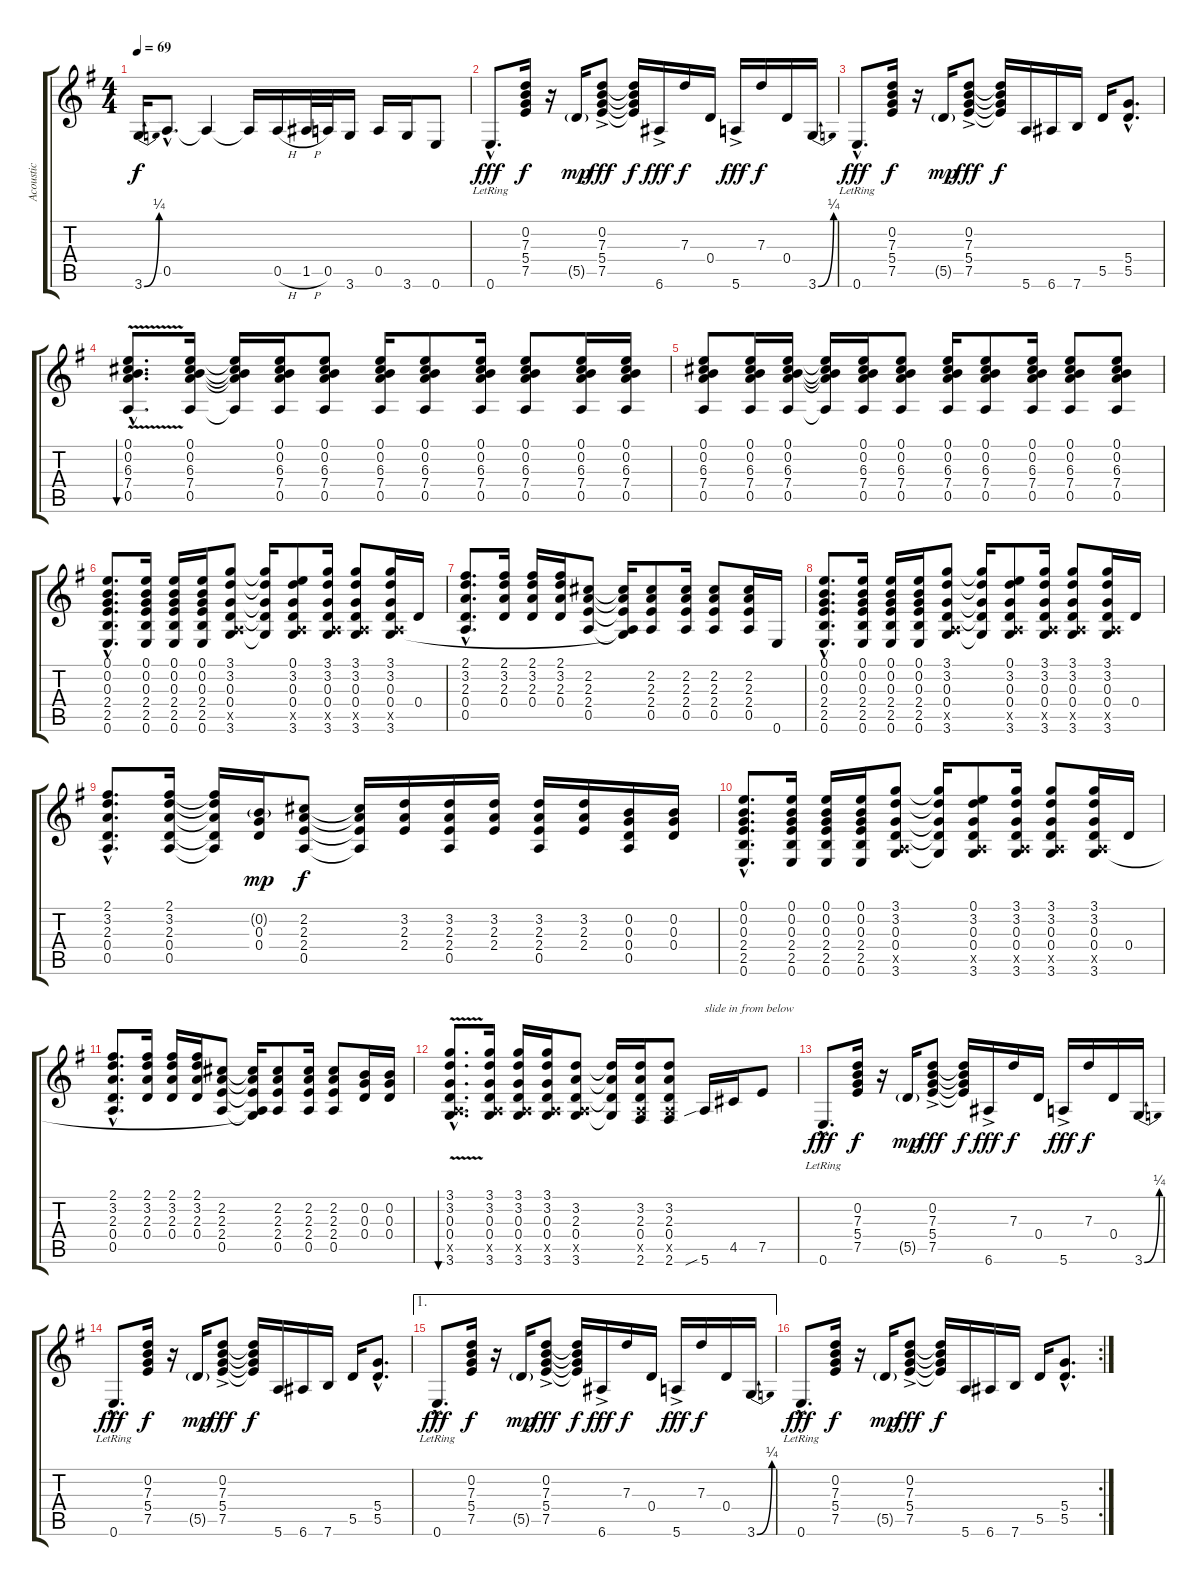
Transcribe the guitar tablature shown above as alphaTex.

\track ("Acoustic" "Acoustic") {instrument acousticguitarsteel}
\staff {score tabs}
\tuning (E4 B3 G3 D3 A2 E2) {hide}
\ts (4 4)
\tempo 69
\clef g2
\ks g
3.6{be (bend 0 0 60 1)}.16{dy f} 0.5{hac}.8{d} 0.5{t}.4 0.5{t}.16 0.5{h}.16 1.5{h}.32 0.5.32 3.6.16 0.5.16 3.6.16 0.6.8 |
0.6{hac lr}.8{d dy fff} (0.2 7.3 5.4 7.5).16{dy f} r.16 5.5{g}.16{dy mp} (0.2{ac} 7.3{ac} 5.4{ac} 7.5{ac}).8{dy fff} (0.2{t} 7.3{t} 5.4{t} 7.5{t}).16{dy f} 6.6{ac}.16{dy fff} 7.3.16{dy f} 0.4.16 5.6{ac}.16{dy fff} 7.3.16{dy f} 0.4.16 3.6{be (bend 0 0 60 1)}.16 |
0.6{hac lr}.8{d dy fff} (0.2 7.3 5.4 7.5).16{dy f} r.16 5.5{g}.16{dy mp} (0.2{ac} 7.3{ac} 5.4{ac} 7.5{ac}).8{dy fff} (0.2{t} 7.3{t} 5.4{t} 7.5{t}).16{dy f} 5.6.16 6.6.16 7.6.16 5.5.16 (5.4{hac} 5.5{hac}).8{d} |
(0.1{v hac} 0.2{v hac} 6.3{v hac} 7.4{v hac} 0.5{v hac}).8{d bu 60} (0.1 0.2 6.3 7.4 0.5).16 (0.1{t} 0.2{t} 6.3{t} 7.4{t} 0.5{t}).16 (0.1 0.2 6.3 7.4 0.5).16 (0.1 0.2 6.3 7.4 0.5).8 (0.1 0.2 6.3 7.4 0.5).16 (0.1 0.2 6.3 7.4 0.5).8 (0.1 0.2 6.3 7.4 0.5).16 (0.1 0.2 6.3 7.4 0.5).8 (0.1 0.2 6.3 7.4 0.5).16 (0.1 0.2 6.3 7.4 0.5).16 |
(0.1 0.2 6.3 7.4 0.5).8 (0.1 0.2 6.3 7.4 0.5).16 (0.1 0.2 6.3 7.4 0.5).16 (0.1{t} 0.2{t} 6.3{t} 7.4{t} 0.5{t}).16 (0.1 0.2 6.3 7.4 0.5).16 (0.1 0.2 6.3 7.4 0.5).8 (0.1 0.2 6.3 7.4 0.5).16 (0.1 0.2 6.3 7.4 0.5).8 (0.1 0.2 6.3 7.4 0.5).16 (0.1 0.2 6.3 7.4 0.5).8 (0.1 0.2 6.3 7.4 0.5).8 |
(0.1{hac} 0.2{hac} 0.3{hac} 2.4{hac} 2.5{hac} 0.6{hac}).8{d} (0.1 0.2 0.3 2.4 2.5 0.6).16 (0.1 0.2 0.3 2.4 2.5 0.6).16 (0.1 0.2 0.3 2.4 2.5 0.6).16 (3.1 3.2 0.3 0.4 0.5{x} 3.6).8 (3.1{t} 3.2{t} 0.3{t} 0.4{t} 3.6{t}).16 (0.1 3.2 0.3 0.4 0.5{x} 3.6).8 (3.1 3.2 0.3 0.4 0.5{x} 3.6).16 (3.1 3.2 0.3 0.4 0.5{x} 3.6).8 (3.1 3.2 0.3 0.4 0.5{x} 3.6).16 0.4.16 |
(2.1{hac} 3.2{hac} 2.3{hac} 0.4{hac} 0.5{hac}).8{d} (2.1 3.2 2.3 0.4).16 (2.1 3.2 2.3 0.4).16 (2.1 3.2 2.3 0.4).16 (2.2 2.3 2.4 0.5).8 (2.2{t} 2.3{t} 2.4{t} 0.5{t} 3.6{t}).16 (2.2 2.3 2.4 0.5).8 (2.2 2.3 2.4 0.5).16 (2.2 2.3 2.4 0.5).8 (2.2 2.3 2.4 0.5).16 0.6.16 |
(0.1{hac} 0.2{hac} 0.3{hac} 2.4{hac} 2.5{hac} 0.6{hac}).8{d} (0.1 0.2 0.3 2.4 2.5 0.6).16 (0.1 0.2 0.3 2.4 2.5 0.6).16 (0.1 0.2 0.3 2.4 2.5 0.6).16 (3.1 3.2 0.3 0.4 0.5{x} 3.6).8 (3.1{t} 3.2{t} 0.3{t} 0.4{t} 3.6{t}).16 (0.1 3.2 0.3 0.4 0.5{x} 3.6).8 (3.1 3.2 0.3 0.4 0.5{x} 3.6).16 (3.1 3.2 0.3 0.4 0.5{x} 3.6).8 (3.1 3.2 0.3 0.4 0.5{x} 3.6).16 0.4.16 |
(2.1{hac} 3.2{hac} 2.3{hac} 0.4{hac} 0.5{hac}).8{d} (2.1 3.2 2.3 0.4 0.5).16 (2.1{t} 3.2{t} 2.3{t} 0.4{t} 0.5{t}).16 (0.2{g} 0.3 0.4).16{dy mp} (2.2 2.3 2.4 0.5).8{dy f} (2.2{t} 2.3{t} 2.4{t} 0.5{t}).16 (3.2 2.3 2.4).16 (3.2 2.3 2.4 0.5).16 (3.2 2.3 2.4).16 (3.2 2.3 2.4 0.5).16 (3.2 2.3 2.4).16 (0.2 0.3 0.4 0.5).16 (0.2 0.3 0.4).16 |
(0.1{hac} 0.2{hac} 0.3{hac} 2.4{hac} 2.5{hac} 0.6{hac}).8{d} (0.1 0.2 0.3 2.4 2.5 0.6).16 (0.1 0.2 0.3 2.4 2.5 0.6).16 (0.1 0.2 0.3 2.4 2.5 0.6).16 (3.1 3.2 0.3 0.4 0.5{x} 3.6).8 (3.1{t} 3.2{t} 0.3{t} 0.4{t} 3.6{t}).16 (0.1 3.2 0.3 0.4 0.5{x} 3.6).8 (3.1 3.2 0.3 0.4 0.5{x} 3.6).16 (3.1 3.2 0.3 0.4 0.5{x} 3.6).8 (3.1 3.2 0.3 0.4 0.5{x} 3.6).16 0.4.16 |
(2.1{hac} 3.2{hac} 2.3{hac} 0.4{hac} 0.5{hac}).8{d} (2.1 3.2 2.3 0.4).16 (2.1 3.2 2.3 0.4).16 (2.1 3.2 2.3 0.4).16 (2.2 2.3 2.4 0.5).8 (2.2{t} 2.3{t} 2.4{t} 0.5{t} 3.6{t}).16 (2.2 2.3 2.4 0.5).8 (2.2 2.3 2.4 0.5).16 (2.2 2.3 2.4 0.5).8 (0.2 0.3 0.4).16 (0.2 0.3 0.4).16 |
(3.1{v hac} 3.2{v hac} 0.3{v hac} 0.4{v hac} 0.5{hac x} 3.6{v hac}).8{d bu 60} (3.1 3.2 0.3 0.4 0.5{x} 3.6).16 (3.1 3.2 0.3 0.4 0.5{x} 3.6).16 (3.1 3.2 0.3 0.4 0.5{x} 3.6).16 (3.2 2.3 0.4 0.5{x} 3.6).8 (3.2{t} 2.3{t} 0.4{t} 3.6{t}).16 (3.2 2.3 0.4 0.5{x} 2.6).16 (3.2 2.3 0.4 0.5{x} 2.6).8 5.6{sib}.16{txt "slide in from below"} 4.5.16 7.5.8 |
0.6{hac lr}.8{d dy fff} (0.2 7.3 5.4 7.5).16{dy f} r.16 5.5{g}.16{dy mp} (0.2{ac} 7.3{ac} 5.4{ac} 7.5{ac}).8{dy fff} (0.2{t} 7.3{t} 5.4{t} 7.5{t}).16{dy f} 6.6{ac}.16{dy fff} 7.3.16{dy f} 0.4.16 5.6{ac}.16{dy fff} 7.3.16{dy f} 0.4.16 3.6{be (bend 0 0 60 1)}.16 |
0.6{hac lr}.8{d dy fff} (0.2 7.3 5.4 7.5).16{dy f} r.16 5.5{g}.16{dy mp} (0.2{ac} 7.3{ac} 5.4{ac} 7.5{ac}).8{dy fff} (0.2{t} 7.3{t} 5.4{t} 7.5{t}).16{dy f} 5.6.16 6.6.16 7.6.16 5.5.16 (5.4{hac} 5.5{hac}).8{d} |
\ae 1
0.6{hac lr}.8{d dy fff} (0.2 7.3 5.4 7.5).16{dy f} r.16 5.5{g}.16{dy mp} (0.2{ac} 7.3{ac} 5.4{ac} 7.5{ac}).8{dy fff} (0.2{t} 7.3{t} 5.4{t} 7.5{t}).16{dy f} 6.6{ac}.16{dy fff} 7.3.16{dy f} 0.4.16 5.6{ac}.16{dy fff} 7.3.16{dy f} 0.4.16 3.6{be (bend 0 0 60 1)}.16 |
\rc 2
0.6{hac lr}.8{d dy fff} (0.2 7.3 5.4 7.5).16{dy f} r.16 5.5{g}.16{dy mp} (0.2{ac} 7.3{ac} 5.4{ac} 7.5{ac}).8{dy fff} (0.2{t} 7.3{t} 5.4{t} 7.5{t}).16{dy f} 5.6.16 6.6.16 7.6.16 5.5.16 (5.4{hac} 5.5{hac}).8{d}
